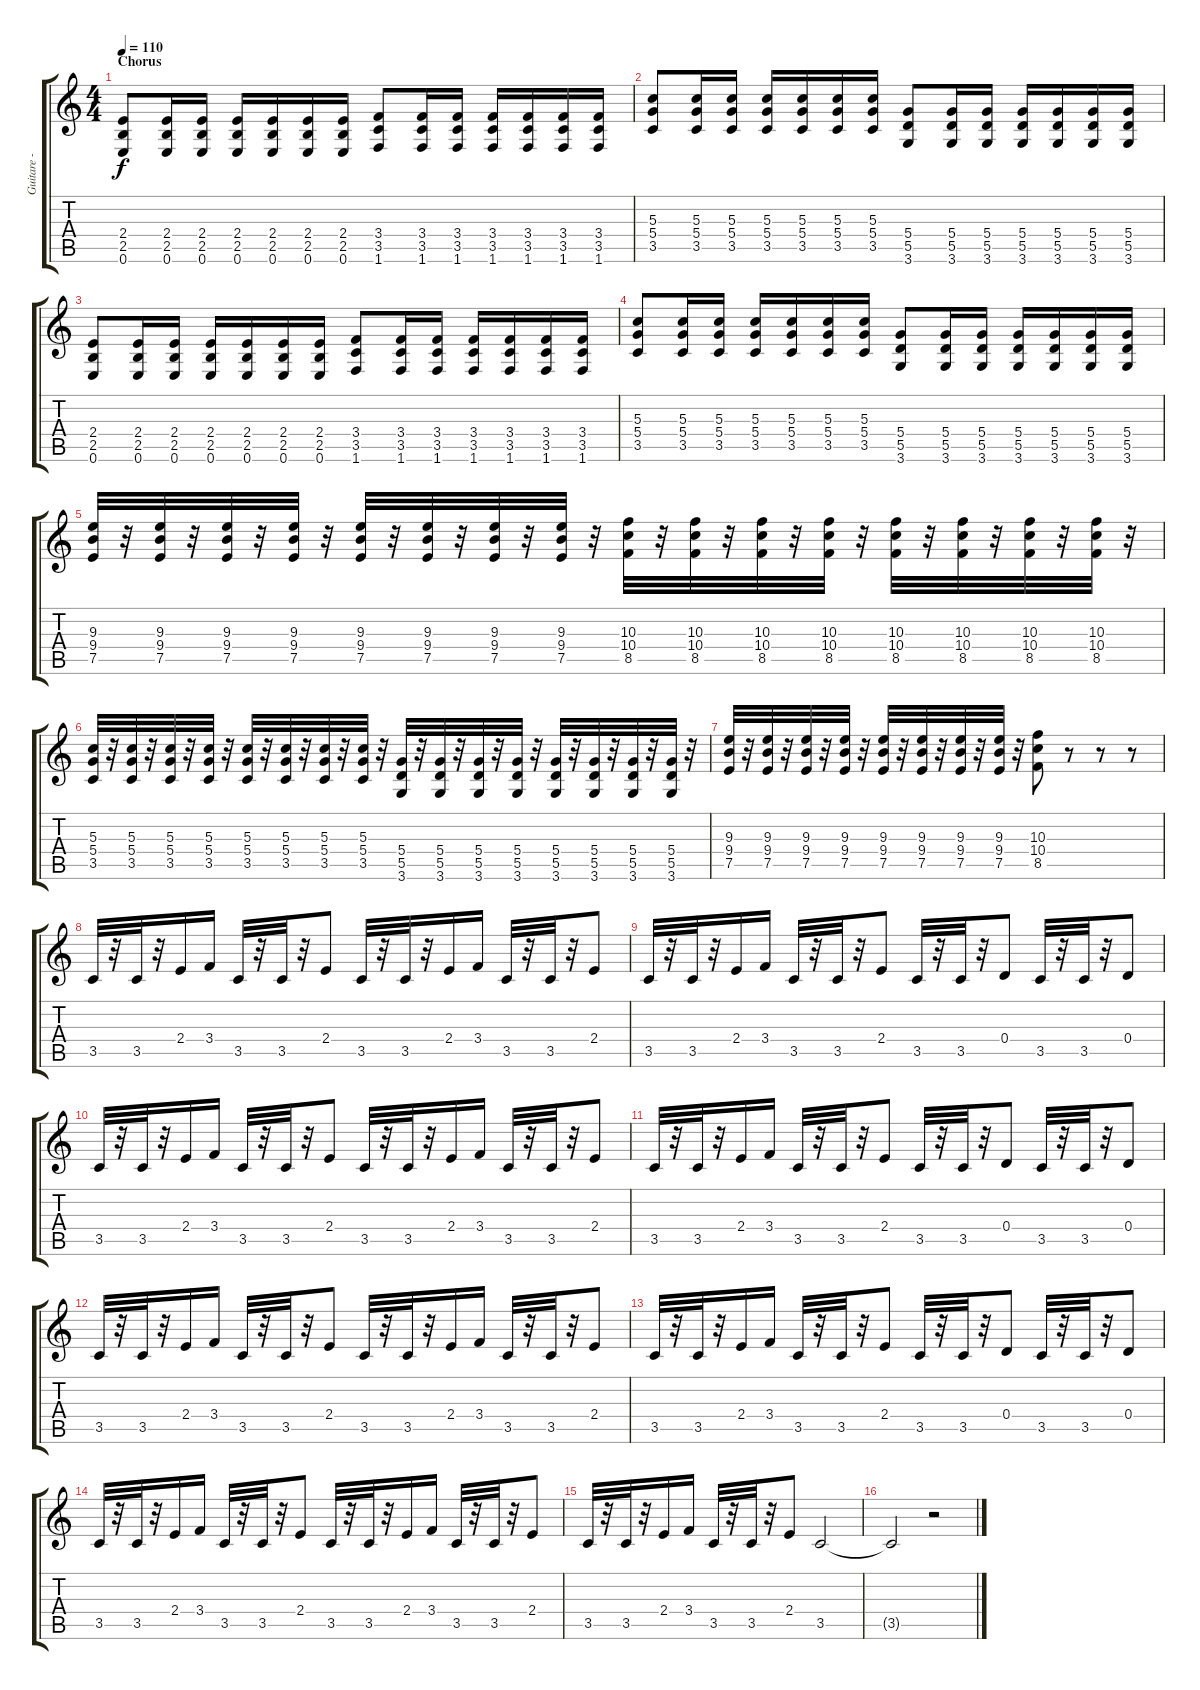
\track ("Guitare - Tom DeLonge" "Guitare - ") {instrument distortionguitar}
\staff {score tabs}
\tuning (E4 B3 G3 D3 A2 E2) {hide}
\ts (4 4)
\section ("" "Chorus")
\tempo 110
\clef g2
\ks c
(2.4 2.5 0.6).8{dy f} (2.4 2.5 0.6).16 (2.4 2.5 0.6).16 (2.4 2.5 0.6).16 (2.4 2.5 0.6).16 (2.4 2.5 0.6).16 (2.4 2.5 0.6).16 (3.4 3.5 1.6).8 (3.4 3.5 1.6).16 (3.4 3.5 1.6).16 (3.4 3.5 1.6).16 (3.4 3.5 1.6).16 (3.4 3.5 1.6).16 (3.4 3.5 1.6).16 |
(5.3 5.4 3.5).8 (5.3 5.4 3.5).16 (5.3 5.4 3.5).16 (5.3 5.4 3.5).16 (5.3 5.4 3.5).16 (5.3 5.4 3.5).16 (5.3 5.4 3.5).16 (5.4 5.5 3.6).8 (5.4 5.5 3.6).16 (5.4 5.5 3.6).16 (5.4 5.5 3.6).16 (5.4 5.5 3.6).16 (5.4 5.5 3.6).16 (5.4 5.5 3.6).16 |
(2.4 2.5 0.6).8 (2.4 2.5 0.6).16 (2.4 2.5 0.6).16 (2.4 2.5 0.6).16 (2.4 2.5 0.6).16 (2.4 2.5 0.6).16 (2.4 2.5 0.6).16 (3.4 3.5 1.6).8 (3.4 3.5 1.6).16 (3.4 3.5 1.6).16 (3.4 3.5 1.6).16 (3.4 3.5 1.6).16 (3.4 3.5 1.6).16 (3.4 3.5 1.6).16 |
(5.3 5.4 3.5).8 (5.3 5.4 3.5).16 (5.3 5.4 3.5).16 (5.3 5.4 3.5).16 (5.3 5.4 3.5).16 (5.3 5.4 3.5).16 (5.3 5.4 3.5).16 (5.4 5.5 3.6).8 (5.4 5.5 3.6).16 (5.4 5.5 3.6).16 (5.4 5.5 3.6).16 (5.4 5.5 3.6).16 (5.4 5.5 3.6).16 (5.4 5.5 3.6).16 |
(9.3 9.4 7.5).32 r.32 (9.3 9.4 7.5).32 r.32 (9.3 9.4 7.5).32 r.32 (9.3 9.4 7.5).32 r.32 (9.3 9.4 7.5).32 r.32 (9.3 9.4 7.5).32 r.32 (9.3 9.4 7.5).32 r.32 (9.3 9.4 7.5).32 r.32 (10.3 10.4 8.5).32 r.32 (10.3 10.4 8.5).32 r.32 (10.3 10.4 8.5).32 r.32 (10.3 10.4 8.5).32 r.32 (10.3 10.4 8.5).32 r.32 (10.3 10.4 8.5).32 r.32 (10.3 10.4 8.5).32 r.32 (10.3 10.4 8.5).32 r.32 |
(5.3 5.4 3.5).32 r.32 (5.3 5.4 3.5).32 r.32 (5.3 5.4 3.5).32 r.32 (5.3 5.4 3.5).32 r.32 (5.3 5.4 3.5).32 r.32 (5.3 5.4 3.5).32 r.32 (5.3 5.4 3.5).32 r.32 (5.3 5.4 3.5).32 r.32 (5.4 5.5 3.6).32 r.32 (5.4 5.5 3.6).32 r.32 (5.4 5.5 3.6).32 r.32 (5.4 5.5 3.6).32 r.32 (5.4 5.5 3.6).32 r.32 (5.4 5.5 3.6).32 r.32 (5.4 5.5 3.6).32 r.32 (5.4 5.5 3.6).32 r.32 |
(9.3 9.4 7.5).32 r.32 (9.3 9.4 7.5).32 r.32 (9.3 9.4 7.5).32 r.32 (9.3 9.4 7.5).32 r.32 (9.3 9.4 7.5).32 r.32 (9.3 9.4 7.5).32 r.32 (9.3 9.4 7.5).32 r.32 (9.3 9.4 7.5).32 r.32 (10.3 10.4 8.5).8 r.8 r.8 r.8 |
3.5.32 r.32 3.5.32 r.32 2.4.16 3.4.16 3.5.32 r.32 3.5.32 r.32 2.4.8 3.5.32 r.32 3.5.32 r.32 2.4.16 3.4.16 3.5.32 r.32 3.5.32 r.32 2.4.8 |
3.5.32 r.32 3.5.32 r.32 2.4.16 3.4.16 3.5.32 r.32 3.5.32 r.32 2.4.8 3.5.32 r.32 3.5.32 r.32 0.4.8 3.5.32 r.32 3.5.32 r.32 0.4.8 |
3.5.32 r.32 3.5.32 r.32 2.4.16 3.4.16 3.5.32 r.32 3.5.32 r.32 2.4.8 3.5.32 r.32 3.5.32 r.32 2.4.16 3.4.16 3.5.32 r.32 3.5.32 r.32 2.4.8 |
3.5.32 r.32 3.5.32 r.32 2.4.16 3.4.16 3.5.32 r.32 3.5.32 r.32 2.4.8 3.5.32 r.32 3.5.32 r.32 0.4.8 3.5.32 r.32 3.5.32 r.32 0.4.8 |
3.5.32 r.32 3.5.32 r.32 2.4.16 3.4.16 3.5.32 r.32 3.5.32 r.32 2.4.8 3.5.32 r.32 3.5.32 r.32 2.4.16 3.4.16 3.5.32 r.32 3.5.32 r.32 2.4.8 |
3.5.32 r.32 3.5.32 r.32 2.4.16 3.4.16 3.5.32 r.32 3.5.32 r.32 2.4.8 3.5.32 r.32 3.5.32 r.32 0.4.8 3.5.32 r.32 3.5.32 r.32 0.4.8 |
3.5.32 r.32 3.5.32 r.32 2.4.16 3.4.16 3.5.32 r.32 3.5.32 r.32 2.4.8 3.5.32 r.32 3.5.32 r.32 2.4.16 3.4.16 3.5.32 r.32 3.5.32 r.32 2.4.8 |
3.5.32 r.32 3.5.32 r.32 2.4.16 3.4.16 3.5.32 r.32 3.5.32 r.32 2.4.8 3.5.2 |
3.5{t}.2 r.2
